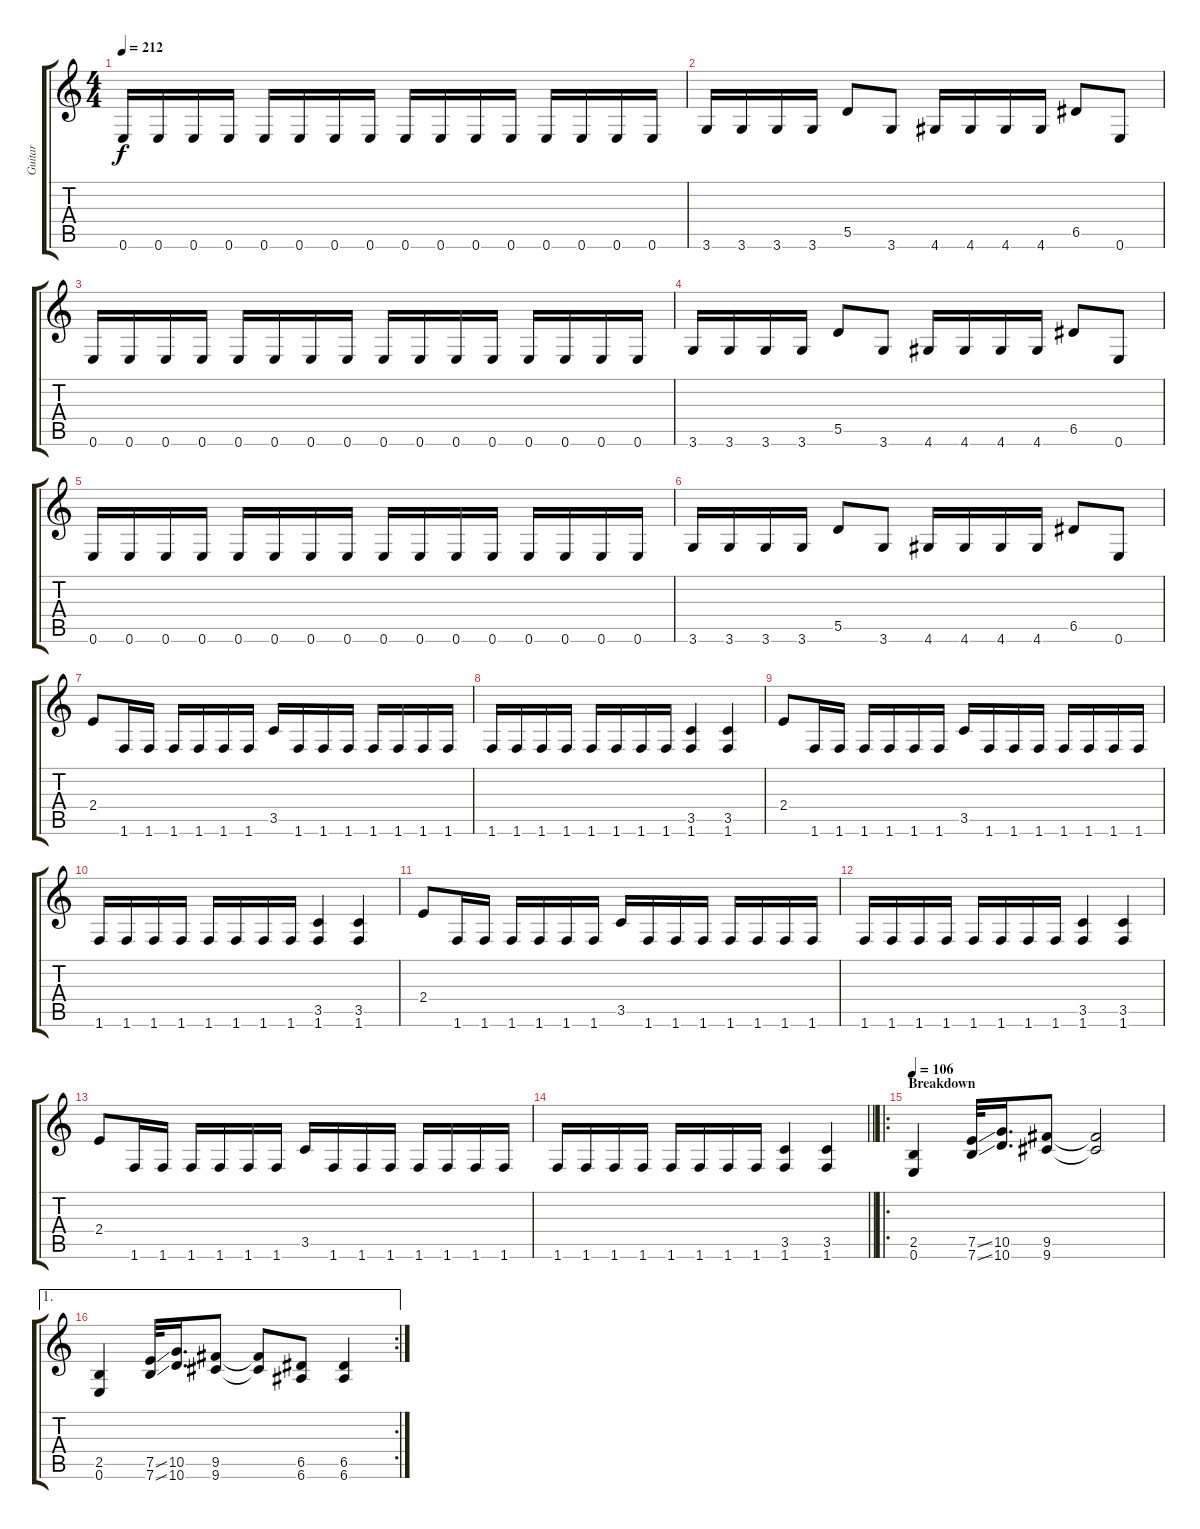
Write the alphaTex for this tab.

\track ("Guitar" "Guitar") {instrument distortionguitar}
\staff {score tabs}
\tuning (E4 B3 G3 D3 A2 E2) {hide}
\ts (4 4)
\tempo 212
\clef g2
\ks c
0.6.16{dy f} 0.6.16 0.6.16 0.6.16 0.6.16 0.6.16 0.6.16 0.6.16 0.6.16 0.6.16 0.6.16 0.6.16 0.6.16 0.6.16 0.6.16 0.6.16 |
3.6.16 3.6.16 3.6.16 3.6.16 5.5.8 3.6.8 4.6.16 4.6.16 4.6.16 4.6.16 6.5.8 0.6.8 |
0.6.16 0.6.16 0.6.16 0.6.16 0.6.16 0.6.16 0.6.16 0.6.16 0.6.16 0.6.16 0.6.16 0.6.16 0.6.16 0.6.16 0.6.16 0.6.16 |
3.6.16 3.6.16 3.6.16 3.6.16 5.5.8 3.6.8 4.6.16 4.6.16 4.6.16 4.6.16 6.5.8 0.6.8 |
0.6.16 0.6.16 0.6.16 0.6.16 0.6.16 0.6.16 0.6.16 0.6.16 0.6.16 0.6.16 0.6.16 0.6.16 0.6.16 0.6.16 0.6.16 0.6.16 |
3.6.16 3.6.16 3.6.16 3.6.16 5.5.8 3.6.8 4.6.16 4.6.16 4.6.16 4.6.16 6.5.8 0.6.8 |
2.4.8 1.6.16 1.6.16 1.6.16 1.6.16 1.6.16 1.6.16 3.5.16 1.6.16 1.6.16 1.6.16 1.6.16 1.6.16 1.6.16 1.6.16 |
1.6.16 1.6.16 1.6.16 1.6.16 1.6.16 1.6.16 1.6.16 1.6.16 (3.5 1.6).4 (3.5 1.6).4 |
2.4.8 1.6.16 1.6.16 1.6.16 1.6.16 1.6.16 1.6.16 3.5.16 1.6.16 1.6.16 1.6.16 1.6.16 1.6.16 1.6.16 1.6.16 |
1.6.16 1.6.16 1.6.16 1.6.16 1.6.16 1.6.16 1.6.16 1.6.16 (3.5 1.6).4 (3.5 1.6).4 |
2.4.8 1.6.16 1.6.16 1.6.16 1.6.16 1.6.16 1.6.16 3.5.16 1.6.16 1.6.16 1.6.16 1.6.16 1.6.16 1.6.16 1.6.16 |
1.6.16 1.6.16 1.6.16 1.6.16 1.6.16 1.6.16 1.6.16 1.6.16 (3.5 1.6).4 (3.5 1.6).4 |
2.4.8 1.6.16 1.6.16 1.6.16 1.6.16 1.6.16 1.6.16 3.5.16 1.6.16 1.6.16 1.6.16 1.6.16 1.6.16 1.6.16 1.6.16 |
\barLineRight lightlight
1.6.16 1.6.16 1.6.16 1.6.16 1.6.16 1.6.16 1.6.16 1.6.16 (3.5 1.6).4 (3.5 1.6).4 |
\ro
\section ("" "Breakdown")
\tempo 106
(2.5 0.6).4{balance 16} (7.5{ss} 7.6{ss}).32 (10.5 10.6).16{d} (9.5 9.6).8 (9.5{t} 9.6{t}).2 |
\ae 1
\rc 2
(2.5 0.6).4 (7.5{ss} 7.6{ss}).32 (10.5 10.6).16{d} (9.5 9.6).8 (9.5{t} 9.6{t}).8 (6.5 6.6).8 (6.5 6.6).4
